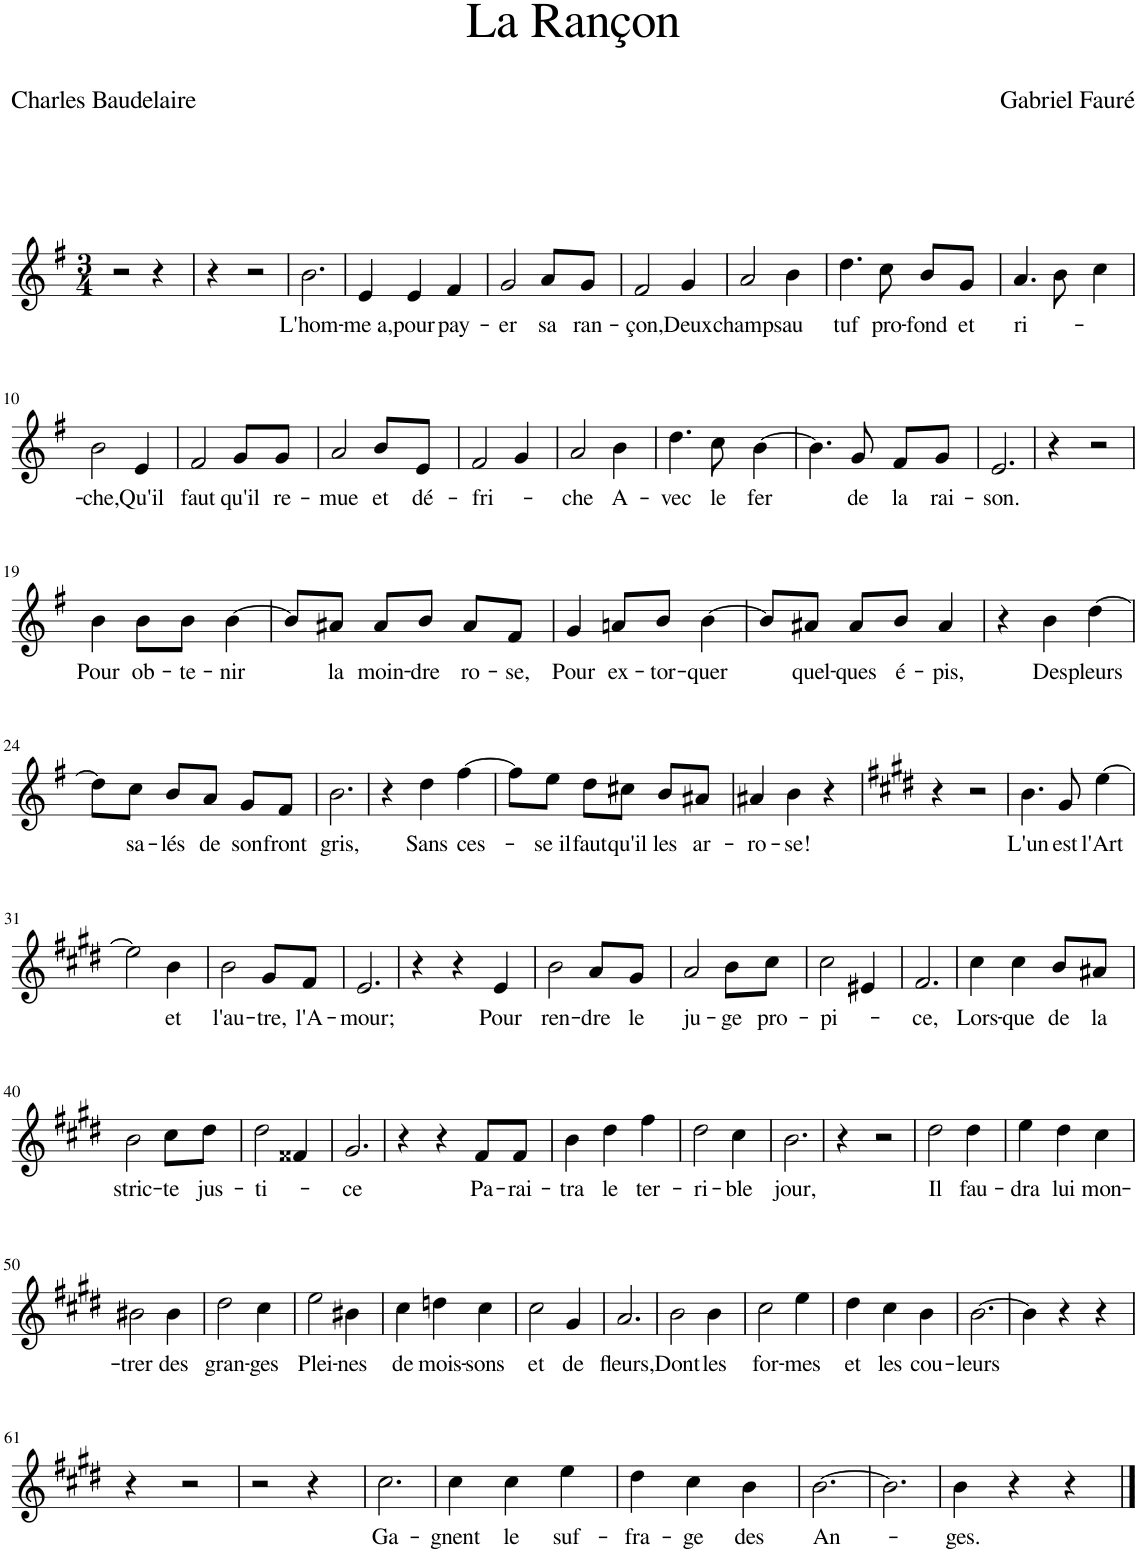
**kern	**text
*part1	*part1
*staff1	*staff1
*I"Piano	*
*I'Pno	*
*clefG2	*
*k[f#]	*
*M3/4	*
=1	=1
2r	.
4r	.
=2	=2
4r	.
2r	.
=3	=3
!	!LO:LY:b
2.b\	L'hom-
=4	=4
!	!LO:LY:b
4e/	-me a,
!	!LO:LY:b
4e/	pour
!	!LO:LY:b
4f#/	pay-
=5	=5
!	!LO:LY:b
2g/	-er
!	!LO:LY:b
8a/L	sa
!	!LO:LY:b
8g/J	ran-
=6	=6
!	!LO:LY:b
2f#/	-çon,
!	!LO:LY:b
4g/	Deux
=7	=7
!	!LO:LY:b
2a/	champs
!	!LO:LY:b
4b\	au
=8	=8
!	!LO:LY:b
4.dd\	tuf
!	!LO:LY:b
8cc\	pro-
!	!LO:LY:b
8b/L	-fond
!	!LO:LY:b
8g/J	et
=9	=9
!	!LO:LY:b
4.a/	ri-
8b\	.
4cc\	.
!!LO:LB:g=z
=10	=10
!	!LO:LY:b
2b\	-che,
!	!LO:LY:b
4e/	Qu'il
=11	=11
!	!LO:LY:b
2f#/	faut
!	!LO:LY:b
8g/L	qu'il
!	!LO:LY:b
8g/J	re-
=12	=12
!	!LO:LY:b
2a/	-mue
!	!LO:LY:b
8b/L	et
!	!LO:LY:b
8e/J	dé-
=13	=13
!	!LO:LY:b
2f#/	-fri-
4g/	.
=14	=14
!	!LO:LY:b
2a/	-che
!	!LO:LY:b
4b\	A-
=15	=15
!	!LO:LY:b
4.dd\	-vec
!	!LO:LY:b
8cc\	le
!	!LO:LY:b
[4b\	fer
=16	=16
4.b\]	.
!	!LO:LY:b
8g/	de
!	!LO:LY:b
8f#/L	la
!	!LO:LY:b
8g/J	rai-
=17	=17
!	!LO:LY:b
2.e/	-son.
=18	=18
4r	.
2r	.
!!LO:LB:g=z
=19	=19
!	!LO:LY:b
4b\	Pour
!	!LO:LY:b
8b\L	ob-
!	!LO:LY:b
8b\J	-te-
!	!LO:LY:b
[4b\	-nir
=20	=20
8b/L]	.
!	!LO:LY:b
8a#X/J	la
!	!LO:LY:b
8a#/L	moin-
!	!LO:LY:b
8b/J	-dre
!	!LO:LY:b
8a#/L	ro-
!	!LO:LY:b
8f#/J	-se,
=21	=21
!	!LO:LY:b
4g/	Pour
!	!LO:LY:b
8an/L	ex-
!	!LO:LY:b
8b/J	-tor-
!	!LO:LY:b
[4b\	-quer
=22	=22
8b/L]	.
!	!LO:LY:b
8a#X/J	quel-
!	!LO:LY:b
8a#/L	-ques
!	!LO:LY:b
8b/J	é-
!	!LO:LY:b
4a#/	-pis,
=23	=23
4r	.
!	!LO:LY:b
4b\	Des
!	!LO:LY:b
[4dd\	pleurs
!!LO:LB:g=z
=24	=24
8dd\L]	.
!	!LO:LY:b
8cc\J	sa-
!	!LO:LY:b
8b/L	-lés
!	!LO:LY:b
8a/J	de
!	!LO:LY:b
8g/L	son
!	!LO:LY:b
8f#/J	front
=25	=25
!	!LO:LY:b
2.b\	gris,
=26	=26
4r	.
!	!LO:LY:b
4dd\	Sans
!	!LO:LY:b
[4ff#\	ces-
=27	=27
8ff#\L]	.
!	!LO:LY:b
8ee\J	-se il
!	!LO:LY:b
8dd\L	faut
!	!LO:LY:b
8cc#X\J	qu'il
!	!LO:LY:b
8b/L	les
!	!LO:LY:b
8a#X/J	ar-
=28	=28
!	!LO:LY:b
4a#X/	-ro-
!	!LO:LY:b
4b\	-se!
4r	.
=29	=29
*k[f#c#g#d#]	*
4r	.
2r	.
=30	=30
!	!LO:LY:b
4.b\	L'un
!	!LO:LY:b
8g#/	est
!	!LO:LY:b
[4ee\	l'Art
!!LO:LB:g=z
=31	=31
2ee\]	.
!	!LO:LY:b
4b\	et
=32	=32
!	!LO:LY:b
2b\	l'au-
!	!LO:LY:b
8g#/L	-tre,
!	!LO:LY:b
8f#/J	l'A-
=33	=33
!	!LO:LY:b
2.e/	-mour;
=34	=34
4r	.
4r	.
!	!LO:LY:b
4e/	Pour
=35	=35
!	!LO:LY:b
2b\	ren-
!	!LO:LY:b
8a/L	-dre
!	!LO:LY:b
8g#/J	le
=36	=36
!	!LO:LY:b
2a/	ju-
!	!LO:LY:b
8b\L	-ge
!	!LO:LY:b
8cc#\J	pro-
=37	=37
!	!LO:LY:b
2cc#\	-pi-
4e#X/	.
=38	=38
!	!LO:LY:b
2.f#/	-ce,
=39	=39
!	!LO:LY:b
4cc#\	Lors-
!	!LO:LY:b
4cc#\	-que
!	!LO:LY:b
8b/L	de
!	!LO:LY:b
8a#X/J	la
!!LO:LB:g=z
=40	=40
!	!LO:LY:b
2b\	stric-
!	!LO:LY:b
8cc#\L	-te
!	!LO:LY:b
8dd#\J	jus-
=41	=41
!	!LO:LY:b
2dd#\	-ti-
4f##X/	.
=42	=42
!	!LO:LY:b
2.g#/	-ce
=43	=43
4r	.
4r	.
!	!LO:LY:b
8f#/L	Pa-
!	!LO:LY:b
8f#/J	-rai-
=44	=44
!	!LO:LY:b
4b\	-tra
!	!LO:LY:b
4dd#\	le
!	!LO:LY:b
4ff#\	ter-
=45	=45
!	!LO:LY:b
2dd#\	-ri-
!	!LO:LY:b
4cc#\	-ble
=46	=46
!	!LO:LY:b
2.b\	jour,
=47	=47
4r	.
2r	.
=48	=48
!	!LO:LY:b
2dd#\	Il
!	!LO:LY:b
4dd#\	fau-
=49	=49
!	!LO:LY:b
4ee\	-dra
!	!LO:LY:b
4dd#\	lui
!	!LO:LY:b
4cc#\	mon-
!!LO:LB:g=z
=50	=50
!	!LO:LY:b
2b#X\	-trer
!	!LO:LY:b
4b#\	des
=51	=51
!	!LO:LY:b
2dd#\	gran-
!	!LO:LY:b
4cc#\	-ges
=52	=52
!	!LO:LY:b
2ee\	Plei-
!	!LO:LY:b
4b#X\	-nes
=53	=53
!	!LO:LY:b
4cc#\	de
!	!LO:LY:b
4ddn\	mois-
!	!LO:LY:b
4cc#\	-sons
=54	=54
!	!LO:LY:b
2cc#\	et
!	!LO:LY:b
4g#/	de
=55	=55
!	!LO:LY:b
2.a/	fleurs,
=56	=56
!	!LO:LY:b
2b\	Dont
!	!LO:LY:b
4b\	les
=57	=57
!	!LO:LY:b
2cc#\	for-
!	!LO:LY:b
4ee\	-mes
=58	=58
!	!LO:LY:b
4dd#\	et
!	!LO:LY:b
4cc#\	les
!	!LO:LY:b
4b\	cou-
=59	=59
!	!LO:LY:b
[2.b\	-leurs
=60	=60
4b\]	.
4r	.
4r	.
!!LO:LB:g=z
=61	=61
4r	.
2r	.
=62	=62
2r	.
4r	.
=63	=63
!	!LO:LY:b
2.cc#\	Ga-
=64	=64
!	!LO:LY:b
4cc#\	-gnent
!	!LO:LY:b
4cc#\	le
!	!LO:LY:b
4ee\	suf-
=65	=65
!	!LO:LY:b
4dd#\	-fra-
!	!LO:LY:b
4cc#\	-ge
!	!LO:LY:b
4b\	des
=66	=66
!	!LO:LY:b
[2.b\	An-
=67	=67
2.b\]	.
=68	=68
!	!LO:LY:b
4b\	-ges.
4r	.
4r	.
==	==
*-	*-
